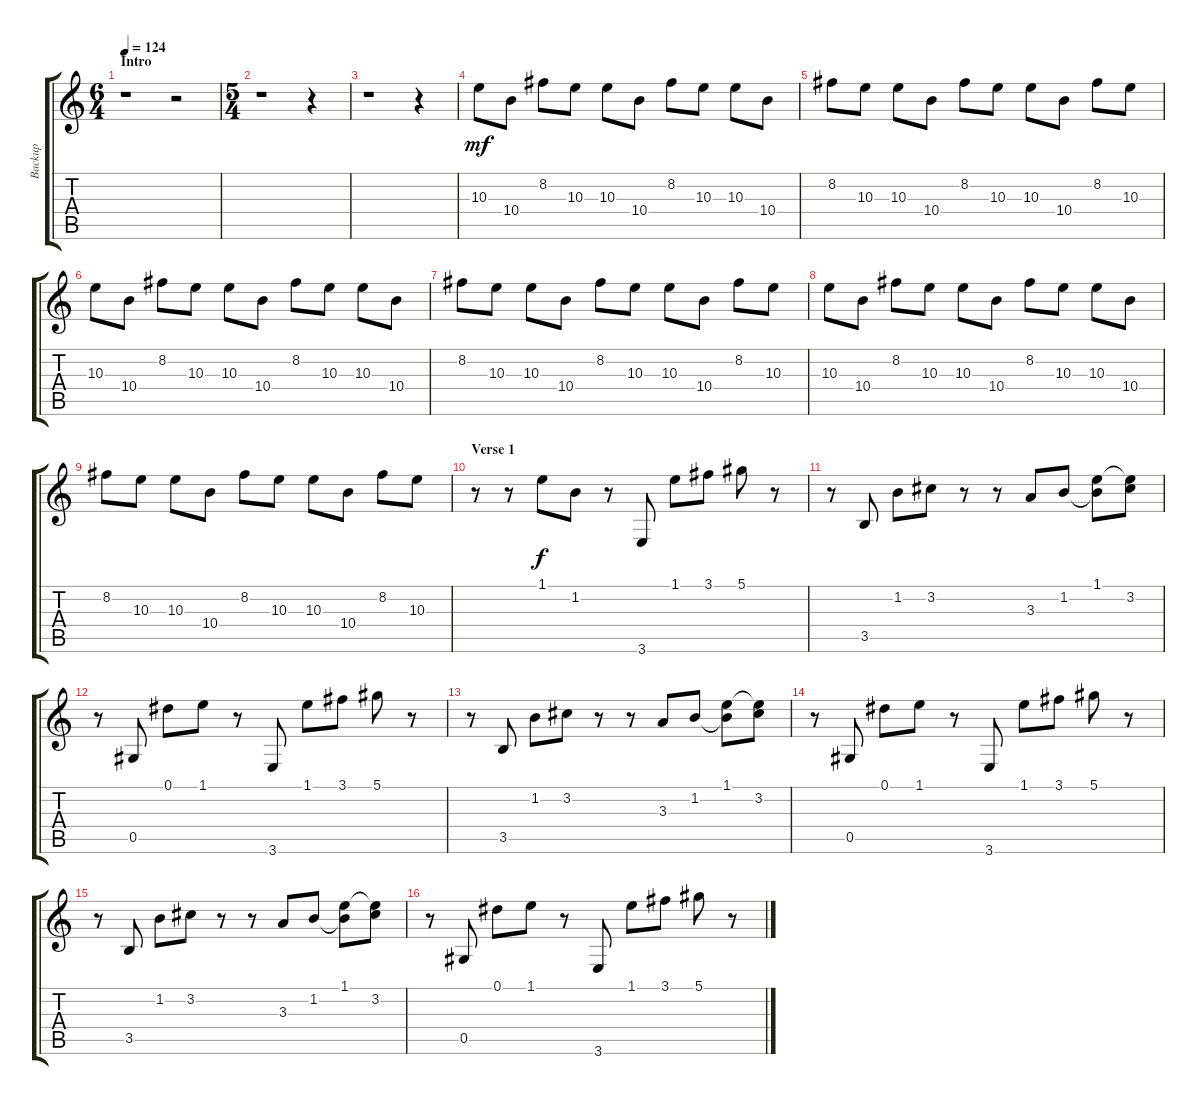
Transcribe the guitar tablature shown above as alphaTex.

\track ("Backup" "Backup") {instrument overdrivenguitar}
\staff {score tabs}
\tuning (Eb4 Bb3 Gb3 Db3 Ab2 Db2) {hide}
\ts (6 4)
\section ("" "Intro")
\tempo 124
\clef g2
\ks c
r.1{dy mf instrument overdrivenguitar} r.2 |
\ts (5 4)
r.1 r.4 |
r.1 r.4 |
10.3.8 10.4.8 8.2.8 10.3.8 10.3.8 10.4.8 8.2.8 10.3.8 10.3.8 10.4.8 |
8.2.8 10.3.8 10.3.8 10.4.8 8.2.8 10.3.8 10.3.8 10.4.8 8.2.8 10.3.8 |
10.3.8 10.4.8 8.2.8 10.3.8 10.3.8 10.4.8 8.2.8 10.3.8 10.3.8 10.4.8 |
8.2.8 10.3.8 10.3.8 10.4.8 8.2.8 10.3.8 10.3.8 10.4.8 8.2.8 10.3.8 |
10.3.8 10.4.8 8.2.8 10.3.8 10.3.8 10.4.8 8.2.8 10.3.8 10.3.8 10.4.8 |
8.2.8 10.3.8 10.3.8 10.4.8 8.2.8 10.3.8 10.3.8 10.4.8 8.2.8 10.3.8 |
\section ("" "Verse 1")
r.8 r.8 1.1.8{dy f} 1.2.8 r.8 3.6.8 1.1.8 3.1.8 5.1.8 r.8 |
r.8 3.5.8 1.2.8 3.2.8 r.8 r.8 3.3.8 1.2.8 (1.1 1.2{t}).8 (1.1{t} 3.2).8 |
r.8 0.5.8 0.1.8 1.1.8 r.8 3.6.8 1.1.8 3.1.8 5.1.8 r.8 |
r.8 3.5.8 1.2.8 3.2.8 r.8 r.8 3.3.8 1.2.8 (1.1 1.2{t}).8 (1.1{t} 3.2).8 |
r.8 0.5.8 0.1.8 1.1.8 r.8 3.6.8 1.1.8 3.1.8 5.1.8 r.8 |
r.8 3.5.8 1.2.8 3.2.8 r.8 r.8 3.3.8 1.2.8 (1.1 1.2{t}).8 (1.1{t} 3.2).8 |
r.8 0.5.8 0.1.8 1.1.8 r.8 3.6.8 1.1.8 3.1.8 5.1.8 r.8
